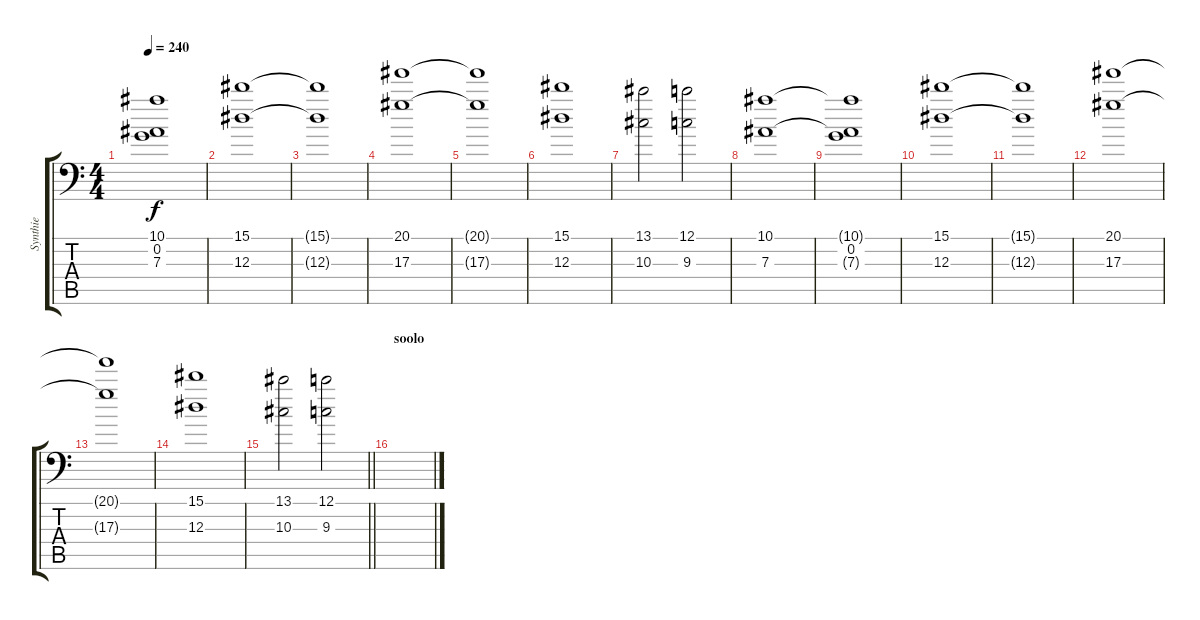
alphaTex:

\track ("Synthie" "Synthie") {instrument synthbass1}
\staff {score tabs}
\tuning (C4 G3 Eb3 Bb2 F2 Bb1) {hide}
\ts (4 4)
\tempo 240
\clef f4
\ks c
(10.1{t} 0.2 7.3{t}).1{dy f} |
(15.1 12.3).1 |
(15.1{t} 12.3{t}).1 |
(20.1 17.3).1 |
(20.1{t} 17.3{t}).1 |
(15.1 12.3).1 |
(13.1 10.3).2 (12.1 9.3).2 |
(10.1 7.3).1 |
(10.1{t} 0.2 7.3{t}).1 |
(15.1 12.3).1 |
(15.1{t} 12.3{t}).1 |
(20.1 17.3).1 |
(20.1{t} 17.3{t}).1 |
(15.1 12.3).1 |
\barLineRight lightlight
(13.1 10.3).2 (12.1 9.3).2 |
\section ("" "soolo")
